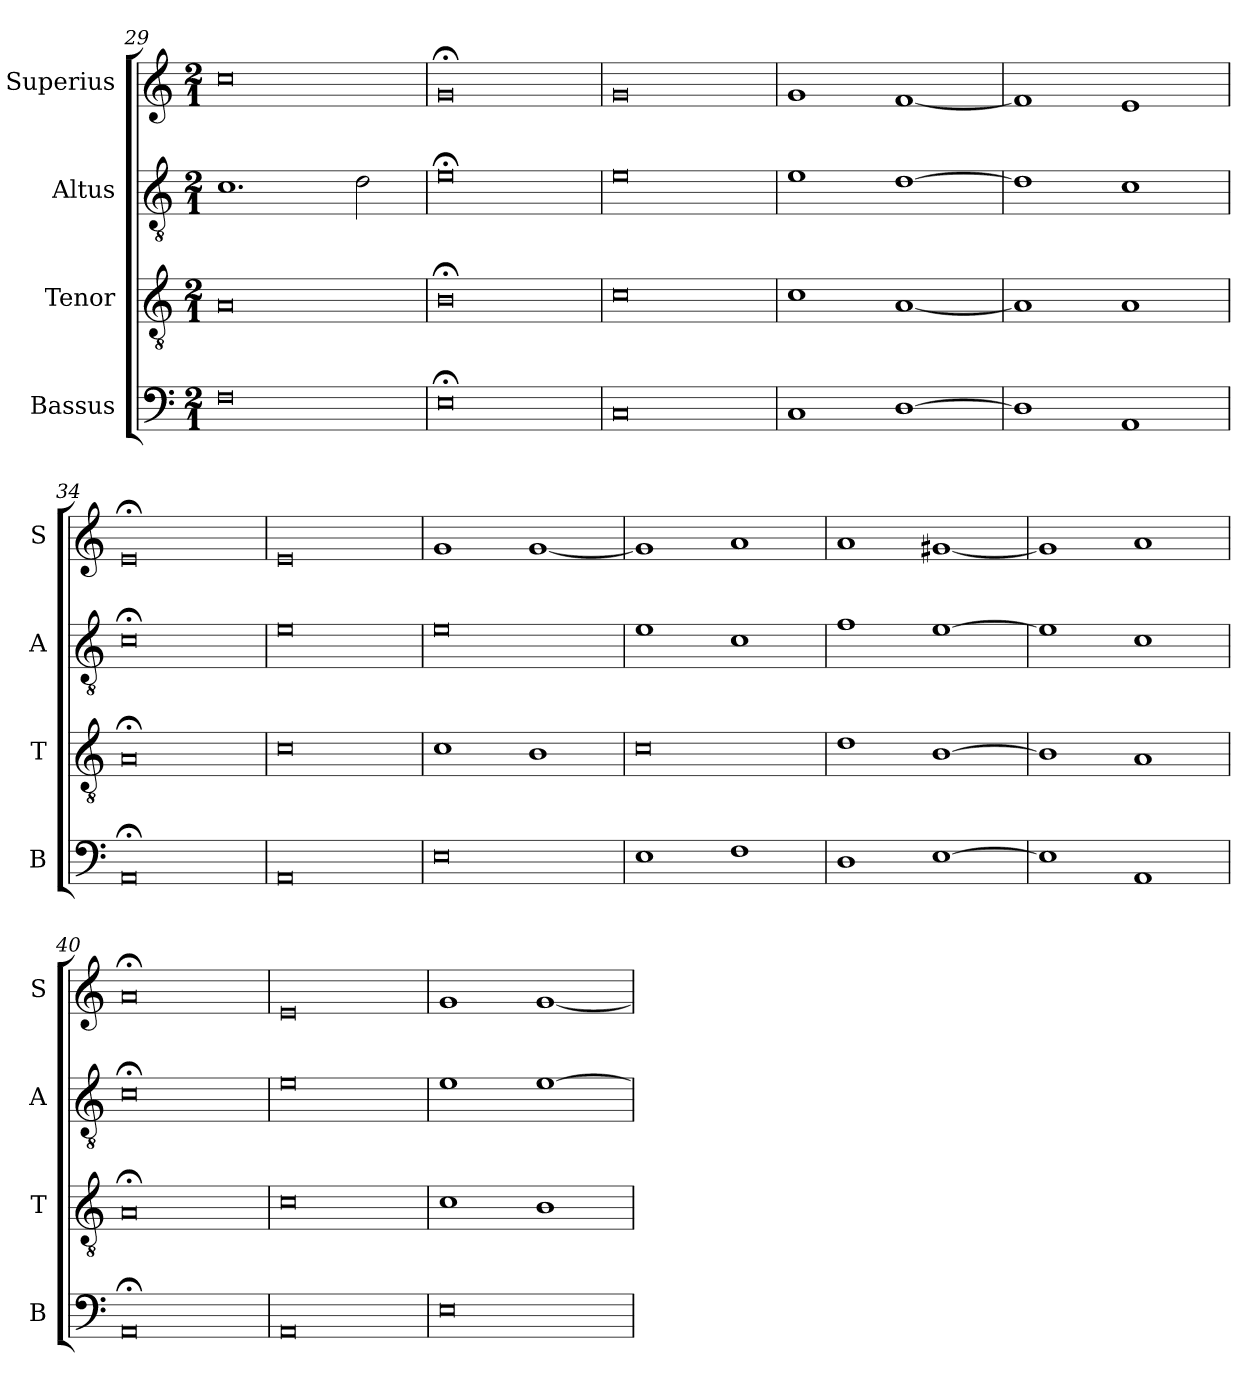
**kern	**kern	**kern	**kern
*part4	*part3	*part2	*part1
*staff4	*staff3	*staff2	*staff1
*I"Bassus	*I"Tenor	*I"Altus	*I"Superius
*I'B	*I'T	*I'A	*I'S
*clefF4	*clefGv2	*clefGv2	*clefG2
*k[]	*k[]	*k[]	*k[]
*M2/1	*M2/1	*M2/1	*M2/1
=29	=29	=29	=29
0F	0A	1.c	0cc
.	.	2d\	.
=30	=30	=30	=30
0E;<	0B;<	0e;<	0g;<
=31	=31	=31	=31
0C	0c	0e	0g
=32	=32	=32	=32
1C	1c	1e	1g
[1D	[1A	[1d	[1f
=33	=33	=33	=33
1D]	1A]	1d]	1f]
1AA	1A	1c	1e
=34	=34	=34	=34
0AA;<	0A;<	0c;<	0e;<
=35	=35	=35	=35
0AA	0c	0e	0e
=36	=36	=36	=36
0E	1c	0e	1g
.	1B	.	[1g
=37	=37	=37	=37
1E	0c	1e	1g]
1F	.	1c	1a
=38	=38	=38	=38
1D	1d	1f	1a
[1E	[1B	[1e	[1g#X
=39	=39	=39	=39
1E]	1B]	1e]	1g#]
1AA	1A	1c	1a
=40	=40	=40	=40
0AA;<	0A;<	0c;<	0a;<
=41	=41	=41	=41
0AA	0c	0e	0e
=42	=42	=42	=42
0E	1c	1e	1g
.	1B	[1e	[1g
=	=	=	=
*-	*-	*-	*-
